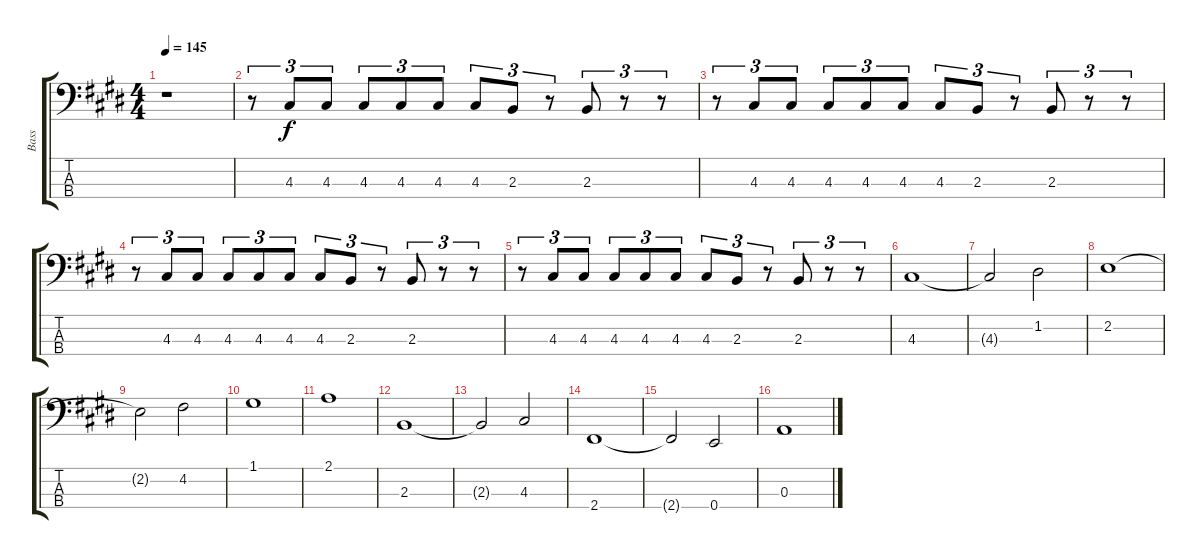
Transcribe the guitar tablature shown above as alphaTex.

\track ("Bass" "Bass") {solo instrument electricbassfinger}
\staff {score tabs}
\tuning (G2 D2 A1 E1) {hide}
\ts (4 4)
\tempo 145
\clef f4
\ks e
r.1{dy f instrument electricbassfinger} |
r.8{tu (3 2)} 4.3.8{tu (3 2)} 4.3.8{tu (3 2)} 4.3.8{tu (3 2)} 4.3.8{tu (3 2)} 4.3.8{tu (3 2)} 4.3.8{tu (3 2)} 2.3.8{tu (3 2)} r.8{tu (3 2)} 2.3.8{tu (3 2)} r.8{tu (3 2)} r.8{tu (3 2)} |
r.8{tu (3 2)} 4.3.8{tu (3 2)} 4.3.8{tu (3 2)} 4.3.8{tu (3 2)} 4.3.8{tu (3 2)} 4.3.8{tu (3 2)} 4.3.8{tu (3 2)} 2.3.8{tu (3 2)} r.8{tu (3 2)} 2.3.8{tu (3 2)} r.8{tu (3 2)} r.8{tu (3 2)} |
r.8{tu (3 2)} 4.3.8{tu (3 2)} 4.3.8{tu (3 2)} 4.3.8{tu (3 2)} 4.3.8{tu (3 2)} 4.3.8{tu (3 2)} 4.3.8{tu (3 2)} 2.3.8{tu (3 2)} r.8{tu (3 2)} 2.3.8{tu (3 2)} r.8{tu (3 2)} r.8{tu (3 2)} |
r.8{tu (3 2)} 4.3.8{tu (3 2)} 4.3.8{tu (3 2)} 4.3.8{tu (3 2)} 4.3.8{tu (3 2)} 4.3.8{tu (3 2)} 4.3.8{tu (3 2)} 2.3.8{tu (3 2)} r.8{tu (3 2)} 2.3.8{tu (3 2)} r.8{tu (3 2)} r.8{tu (3 2)} |
4.3.1 |
4.3{t}.2 1.2.2 |
2.2.1 |
2.2{t}.2 4.2.2 |
1.1.1 |
2.1.1 |
2.3.1 |
2.3{t}.2 4.3.2 |
2.4.1 |
2.4{t}.2 0.4.2 |
0.3.1
